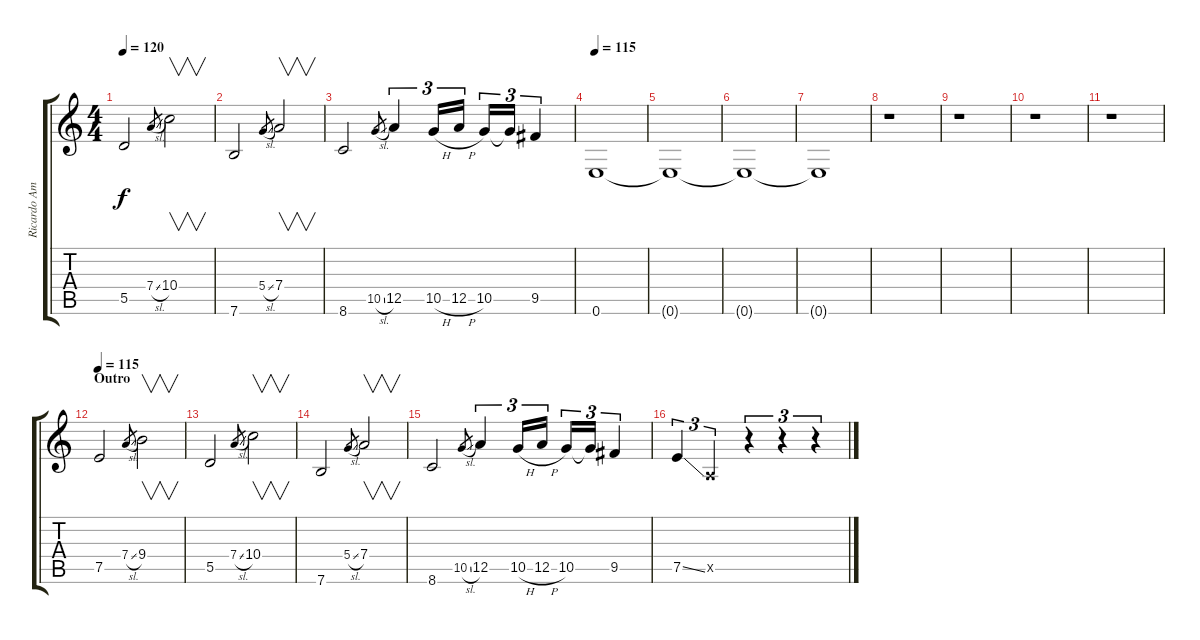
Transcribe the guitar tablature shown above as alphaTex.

\track ("Ricardo Amorim (Electric Guitar 1) " "Ricardo Am") {instrument distortionguitar}
\staff {score tabs}
\tuning (E4 B3 G3 D3 A2 E2) {hide}
\ts (4 4)
\tempo 120
\clef g2
\ks c
5.5.2{dy f} 7.4{sl}.8{gr} 10.4.2{v} |
7.6.2 5.4{sl}.8{gr} 7.4.2{v} |
8.6.2 10.5{sl}.8{gr} 12.5.4{tu (3 2)} 10.5{h}.16{tu (3 2)} 12.5{h}.16{tu (3 2)} 10.5.16{tu (3 2)} 10.5{t}.16{tu (3 2)} 9.5.4{tu (3 2)} |
\tempo 115
0.6.1 |
0.6{t}.1 |
0.6{t}.1 |
0.6{t}.1 |
r.1 |
r.1 |
r.1 |
r.1 |
\section ("" "Outro")
\tempo 115
7.5.2{volume 16} 7.4{sl}.8{gr} 9.4.2{v} |
5.5.2 7.4{sl}.8{gr} 10.4.2{v} |
7.6.2 5.4{sl}.8{gr} 7.4.2{v} |
8.6.2 10.5{sl}.8{gr} 12.5.4{tu (3 2)} 10.5{h}.16{tu (3 2)} 12.5{h}.16{tu (3 2)} 10.5.16{tu (3 2)} 10.5{t}.16{tu (3 2)} 9.5.4{tu (3 2)} |
7.5{ss}.4{tu (3 2)} 0.5{x}.2{tu (3 2)} r.4{tu (3 2)} r.4{tu (3 2)} r.4{tu (3 2)}
